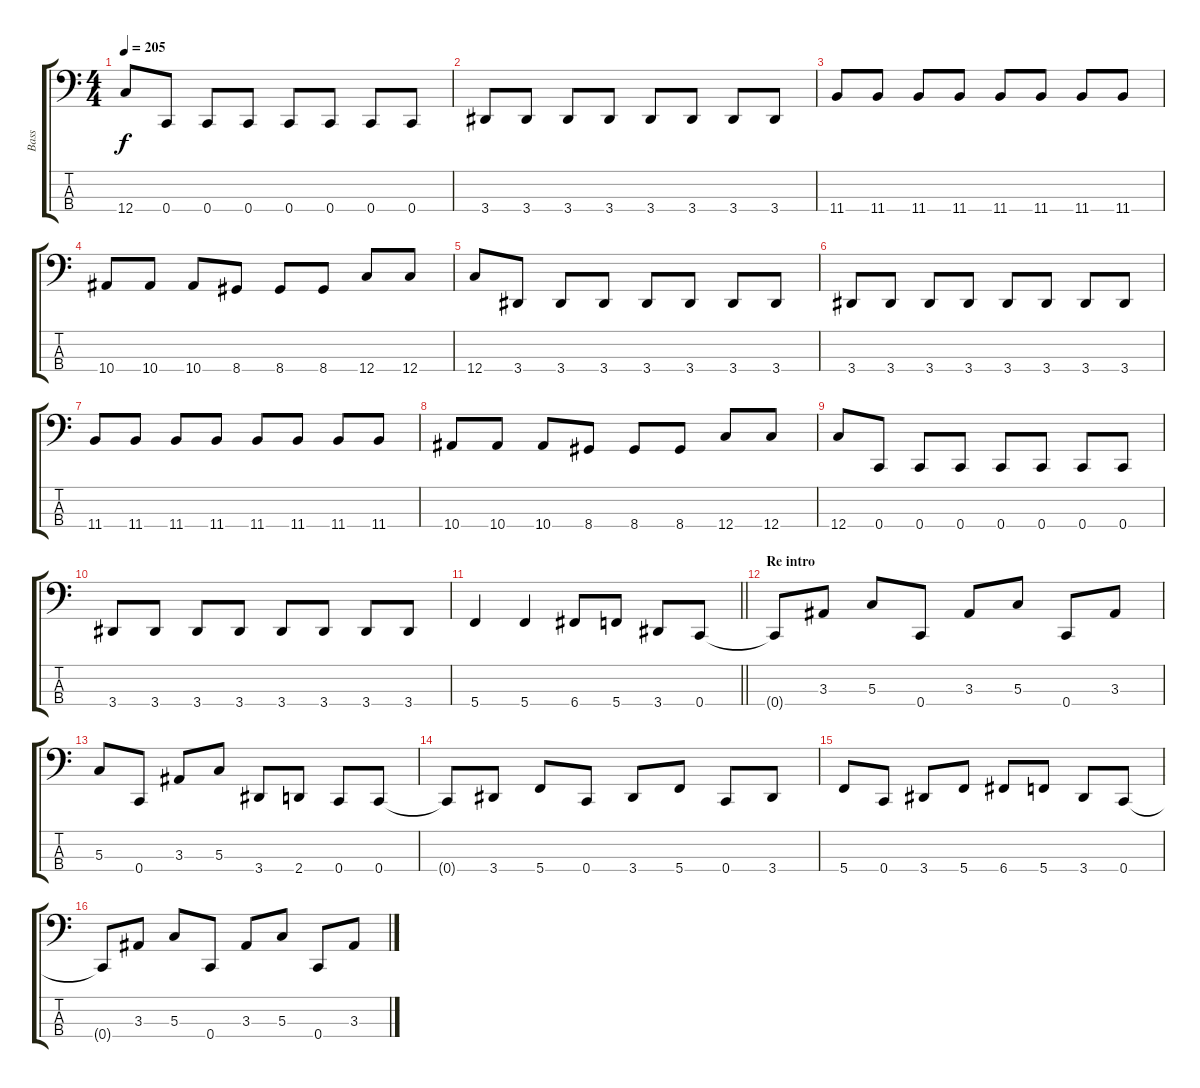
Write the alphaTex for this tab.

\track ("Bass" "Bass") {instrument slapbass2}
\staff {score tabs}
\tuning (F2 C2 G1 C1) {hide}
\ts (4 4)
\tempo 205
\clef f4
\ks c
12.4.8{dy f} 0.4.8 0.4.8 0.4.8 0.4.8 0.4.8 0.4.8 0.4.8 |
3.4.8 3.4.8 3.4.8 3.4.8 3.4.8 3.4.8 3.4.8 3.4.8 |
11.4.8 11.4.8 11.4.8 11.4.8 11.4.8 11.4.8 11.4.8 11.4.8 |
10.4.8 10.4.8 10.4.8 8.4.8 8.4.8 8.4.8 12.4.8 12.4.8 |
12.4.8 3.4.8 3.4.8 3.4.8 3.4.8 3.4.8 3.4.8 3.4.8 |
3.4.8 3.4.8 3.4.8 3.4.8 3.4.8 3.4.8 3.4.8 3.4.8 |
11.4.8 11.4.8 11.4.8 11.4.8 11.4.8 11.4.8 11.4.8 11.4.8 |
10.4.8 10.4.8 10.4.8 8.4.8 8.4.8 8.4.8 12.4.8 12.4.8 |
12.4.8 0.4.8 0.4.8 0.4.8 0.4.8 0.4.8 0.4.8 0.4.8 |
3.4.8 3.4.8 3.4.8 3.4.8 3.4.8 3.4.8 3.4.8 3.4.8 |
\barLineRight lightlight
5.4.4 5.4.4 6.4.8 5.4.8 3.4.8 0.4.8 |
\section ("" "Re intro")
0.4{t}.8 3.3.8 5.3.8 0.4.8 3.3.8 5.3.8 0.4.8 3.3.8 |
5.3.8 0.4.8 3.3.8 5.3.8 3.4.8 2.4.8 0.4.8 0.4.8 |
0.4{t}.8 3.4.8 5.4.8 0.4.8 3.4.8 5.4.8 0.4.8 3.4.8 |
5.4.8 0.4.8 3.4.8 5.4.8 6.4.8 5.4.8 3.4.8 0.4.8 |
0.4{t}.8 3.3.8 5.3.8 0.4.8 3.3.8 5.3.8 0.4.8 3.3.8
